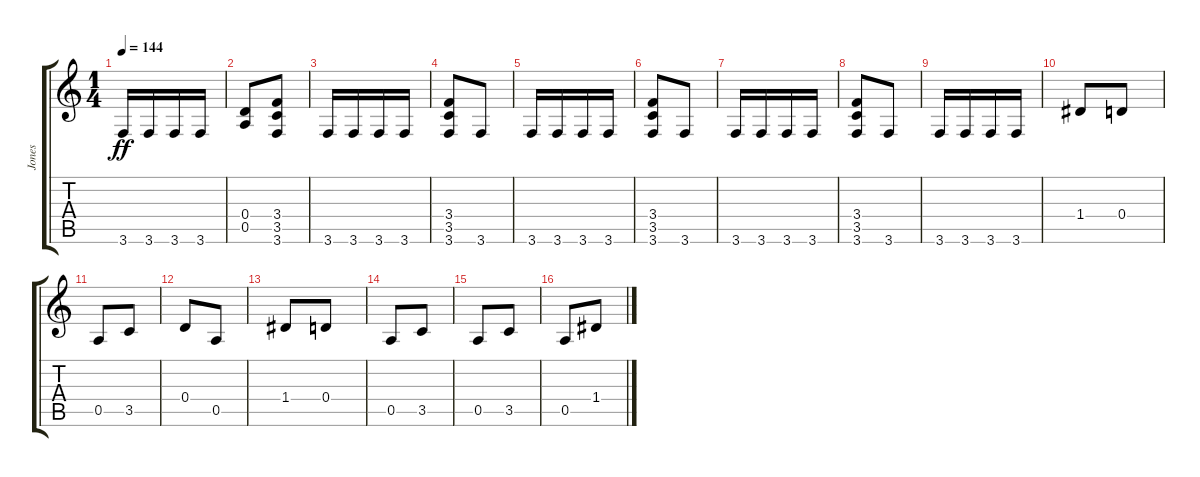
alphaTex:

\track ("Jones" "Jones") {instrument distortionguitar}
\staff {score tabs}
\tuning (E4 B3 G3 D3 A2 D2) {hide}
\ts (1 4)
\tempo 144
\clef g2
\ks c
3.6.16{dy ff} 3.6.16 3.6.16 3.6.16 |
(0.4 0.5).8 (3.4 3.5 3.6).8 |
3.6.16 3.6.16 3.6.16 3.6.16 |
(3.4 3.5 3.6).8 3.6.8 |
3.6.16 3.6.16 3.6.16 3.6.16 |
(3.4 3.5 3.6).8 3.6.8 |
3.6.16 3.6.16 3.6.16 3.6.16 |
(3.4 3.5 3.6).8 3.6.8 |
3.6.16 3.6.16 3.6.16 3.6.16 |
1.4.8 0.4.8 |
0.5.8 3.5.8 |
0.4.8 0.5.8 |
1.4.8 0.4.8 |
0.5.8 3.5.8 |
0.5.8 3.5.8 |
0.5.8 1.4.8
